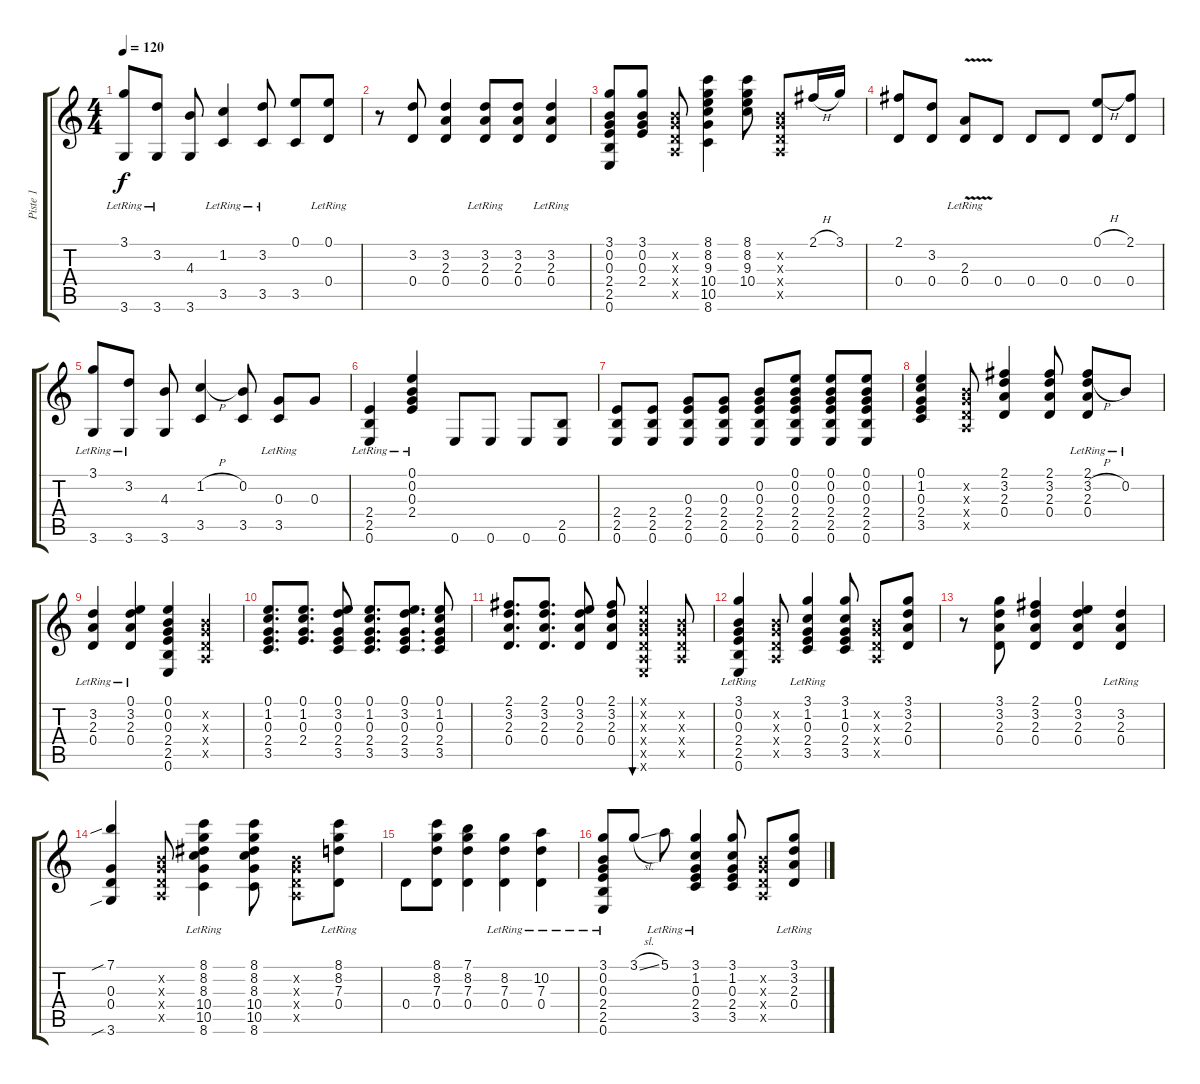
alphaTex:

\track ("Piste 1" "Piste 1") {instrument acousticguitarsteel}
\staff {score tabs}
\tuning (E4 B3 G3 D3 A2 E2) {hide}
\ts (4 4)
\tempo 120
\clef g2
\ks c
(3.1{lr} 3.6).8{dy f} (3.2{lr} 3.6).8 (4.3 3.6).8 (1.2{lr} 3.5).4 (3.2{lr} 3.5).8 (0.1 3.5).8 (0.1{lr} 0.4).8 |
r.8 (3.2 0.4).8 (3.2 2.3 0.4).4 (3.2{lr} 2.3{lr} 0.4).8 (3.2 2.3 0.4).8 (3.2{lr} 2.3{lr} 0.4).4 |
(3.1 0.2 0.3 2.4 2.5 0.6).8 (3.1 0.2 0.3 2.4).8 (0.2{x} 0.3{x} 0.4{x} 0.5{x}).8 (8.1 8.2 9.3 10.4 10.5 8.6).4 (8.1 8.2 9.3 10.4).8 (0.2{x} 0.3{x} 0.4{x} 0.5{x}).8 2.1{h}.16 3.1.16 |
(2.1 0.4).8 (3.2 0.4).8 (2.3{v lr} 0.4).8 0.4.8 0.4.8 0.4.8 (0.1{h} 0.4).8 (2.1 0.4).8 |
(3.1{lr} 3.6).8 (3.2{lr} 3.6).8 (4.3 3.6).8 (1.2{h} 3.5).4 (0.2 3.5).8 (0.3{lr} 3.5).8 0.3.8 |
(2.4{lr} 2.5{lr} 0.6).4 (0.1{lr} 0.2{lr} 0.3{lr} 2.4).4 0.6.8 0.6.8 0.6.8 (2.5 0.6).8 |
(2.4 2.5 0.6).8 (2.4 2.5 0.6).8 (0.3 2.4 2.5 0.6).8 (0.3 2.4 2.5 0.6).8 (0.2 0.3 2.4 2.5 0.6).8 (0.1 0.2 0.3 2.4 2.5 0.6).8 (0.1 0.2 0.3 2.4 2.5 0.6).8 (0.1 0.2 0.3 2.4 2.5 0.6).8 |
(0.1 1.2 0.3 2.4 3.5).4 (0.2{x} 0.3{x} 0.4{x} 0.5{x}).8 (2.1 3.2 2.3 0.4).4 (2.1 3.2 2.3 0.4).8 (2.1{lr} 3.2{h lr} 2.3{lr} 0.4).8 0.2{lr}.8 |
(3.2{lr} 2.3{lr} 0.4).4 (0.1{lr} 3.2{lr} 2.3{lr} 0.4).4 (0.1 0.2 0.3 2.4 2.5 0.6).4 (0.2{x} 0.3{x} 0.4{x} 0.5{x}).4 |
(0.1 1.2 0.3 2.4 3.5).8{d} (0.1 1.2 0.3 2.4).8{d} (0.1 3.2 0.3 2.4 3.5).8 (0.1 1.2 0.3 2.4 3.5).8{d} (0.1 3.2 0.3 2.4 3.5).8{d} (0.1 1.2 0.3 2.4 3.5).8 |
(2.1 3.2 2.3 0.4).8{d} (2.1 3.2 2.3 0.4).8{d} (0.1 3.2 2.3 0.4).8 (2.1 3.2 2.3 0.4).8 (0.1{x} 0.2{x} 0.3{x} 0.4{x} 0.5{x} 0.6{x}).4{bu 60} (0.2{x} 0.3{x} 0.4{x} 0.5{x}).8 |
(3.1{lr} 0.2{lr} 0.3{lr} 2.4{lr} 2.5{lr} 0.6).4 (0.2{x} 0.3{x} 0.4{x} 0.5{x}).8 (3.1{lr} 1.2{lr} 0.3{lr} 2.4{lr} 3.5).4 (3.1 1.2 0.3 2.4 3.5).8 (0.2{x} 0.3{x} 0.4{x} 0.5{x}).8 (3.1 3.2 2.3 0.4).8 |
r.8 (3.1 3.2 2.3 0.4).8 (2.1 3.2 2.3 0.4).4 (0.1 3.2 2.3 0.4).4 (3.2{lr} 2.3{lr} 0.4).4 |
(7.1{sib} 0.3 0.4 3.6{sib}).4 (0.2{x} 0.3{x} 0.4{x} 0.5{x}).8 (8.1{lr} 8.2{lr} 8.3{lr} 10.4{lr} 10.5{lr} 8.6{lr}).4 (8.1 8.2 8.3 10.4 10.5 8.6).8 (0.2{x} 0.3{x} 0.4{x} 0.5{x}).8 (8.1{lr} 8.2{lr} 7.3{lr} 0.4{lr}).8 |
0.4.8 (8.1 8.2 7.3 0.4).8 (7.1 8.2 7.3 0.4).4 (8.2{lr} 7.3{lr} 0.4{lr}).4 (10.2{lr} 7.3{lr} 0.4{lr}).4 |
(3.1{lr} 0.2{lr} 0.3{lr} 2.4{lr} 2.5{lr} 0.6{lr}).8 3.1{sl}.8 5.1{lr}.8 (3.1{lr} 1.2{lr} 0.3{lr} 2.4{lr} 3.5{lr}).4 (3.1 1.2 0.3 2.4 3.5).8 (0.2{x} 0.3{x} 0.4{x} 0.5{x}).8 (3.1{lr} 3.2{lr} 2.3{lr} 0.4{lr}).8
